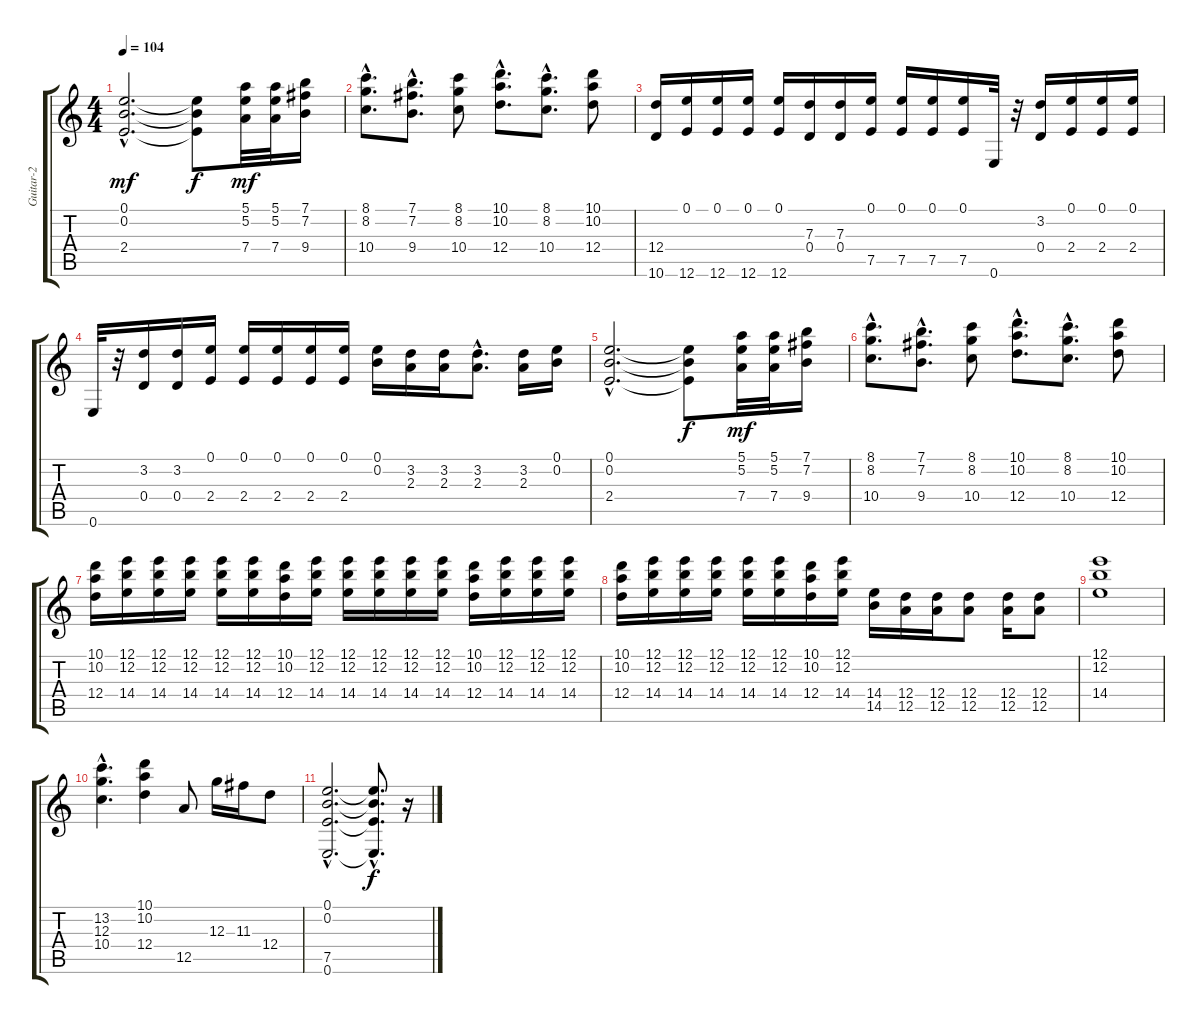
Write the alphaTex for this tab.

\track ("Guitar-2" "Guitar-2") {instrument electricguitarmuted}
\staff {score tabs}
\tuning (E4 B3 G3 D3 A2 E2) {hide}
\ts (4 4)
\tempo 104
\clef g2
\ks c
(0.1{hac} 0.2{hac} 2.4{hac}).2{d dy mf} (0.1{t} 0.2{t} 2.4{t}).8{dy f} (5.1 5.2 7.4).32{dy mf} (5.1 5.2 7.4).32 (7.1 7.2 9.4).16 |
(8.1{hac} 8.2{hac} 10.4{hac}).8{d} (7.1{hac} 7.2{hac} 9.4{hac}).8{d} (8.1 8.2 10.4).8 (10.1{hac} 10.2{hac} 12.4{hac}).8{d} (8.1{hac} 8.2{hac} 10.4{hac}).8{d} (10.1 10.2 12.4).8 |
(12.4 10.6).16 (0.1 12.6).16 (0.1 12.6).16 (0.1 12.6).16 (0.1 12.6).16 (7.3 0.4).16 (7.3 0.4).16 (0.1 7.5).16 (0.1 7.5).16 (0.1 7.5).16 (0.1 7.5).16 0.6.32 r.32 (3.2 0.4).16 (0.1 2.4).16 (0.1 2.4).16 (0.1 2.4).16 |
0.6.32 r.32 (3.2 0.4).16 (3.2 0.4).16 (0.1 2.4).16 (0.1 2.4).16 (0.1 2.4).16 (0.1 2.4).16 (0.1 2.4).16 (0.1 0.2).16 (3.2 2.3).16 (3.2 2.3).16 (3.2{hac} 2.3{hac}).8{d} (3.2 2.3).16 (0.1 0.2).16 |
(0.1{hac} 0.2{hac} 2.4{hac}).2{d} (0.1{t} 0.2{t} 2.4{t}).8{dy f} (5.1 5.2 7.4).32{dy mf} (5.1 5.2 7.4).32 (7.1 7.2 9.4).16 |
(8.1{hac} 8.2{hac} 10.4{hac}).8{d} (7.1{hac} 7.2{hac} 9.4{hac}).8{d} (8.1 8.2 10.4).8 (10.1{hac} 10.2{hac} 12.4{hac}).8{d} (8.1{hac} 8.2{hac} 10.4{hac}).8{d} (10.1 10.2 12.4).8 |
(10.1 10.2 12.4).16 (12.1 12.2 14.4).16 (12.1 12.2 14.4).16 (12.1 12.2 14.4).16 (12.1 12.2 14.4).16 (12.1 12.2 14.4).16 (10.1 10.2 12.4).16 (12.1 12.2 14.4).16 (12.1 12.2 14.4).16 (12.1 12.2 14.4).16 (12.1 12.2 14.4).16 (12.1 12.2 14.4).16 (10.1 10.2 12.4).16 (12.1 12.2 14.4).16 (12.1 12.2 14.4).16 (12.1 12.2 14.4).16 |
(10.1 10.2 12.4).16 (12.1 12.2 14.4).16 (12.1 12.2 14.4).16 (12.1 12.2 14.4).16 (12.1 12.2 14.4).16 (12.1 12.2 14.4).16 (10.1 10.2 12.4).16 (12.1 12.2 14.4).16 (14.4 14.5).16 (12.4 12.5).16 (12.4 12.5).16 (12.4 12.5).8 (12.4 12.5).16 (12.4 12.5).8 |
(12.1 12.2 14.4).1 |
(13.2{hac} 12.3{hac} 10.4{hac}).4{d} (10.1 10.2 12.4).4 12.5.8 12.3.16 11.3.16 12.4.8 |
(0.1{hac} 0.2{hac} 7.5{hac} 0.6{hac}).2{d} (0.1{hac t} 0.2{hac t} 7.5{hac t} 0.6{hac t}).8{d dy f} r.16
